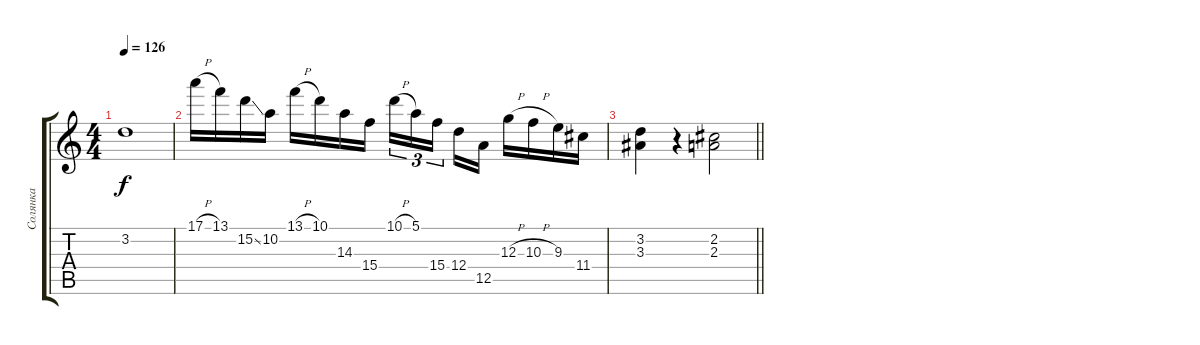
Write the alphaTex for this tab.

\track ("Солянка" "Солянка") {instrument distortionguitar}
\staff {score tabs}
\tuning (E4 B3 G3 D3 A2 E2) {hide}
\ts (4 4)
\tempo 126
\clef g2
\ks c
3.2.1{dy f} |
17.1{h}.16 13.1.16 15.2{ss}.16 10.2.16 13.1{h}.16 10.1.16 14.3.16 15.4.16 10.1{h}.16{tu (3 2)} 5.1.16{tu (3 2)} 15.4.16{tu (3 2) beam splitsecondary} 12.4.16 12.5.16 12.3{h}.16 10.3{h}.16 9.3.16 11.4.16 |
\barLineRight lightlight
(3.2 3.3).4 r.4 (2.2 2.3).2
